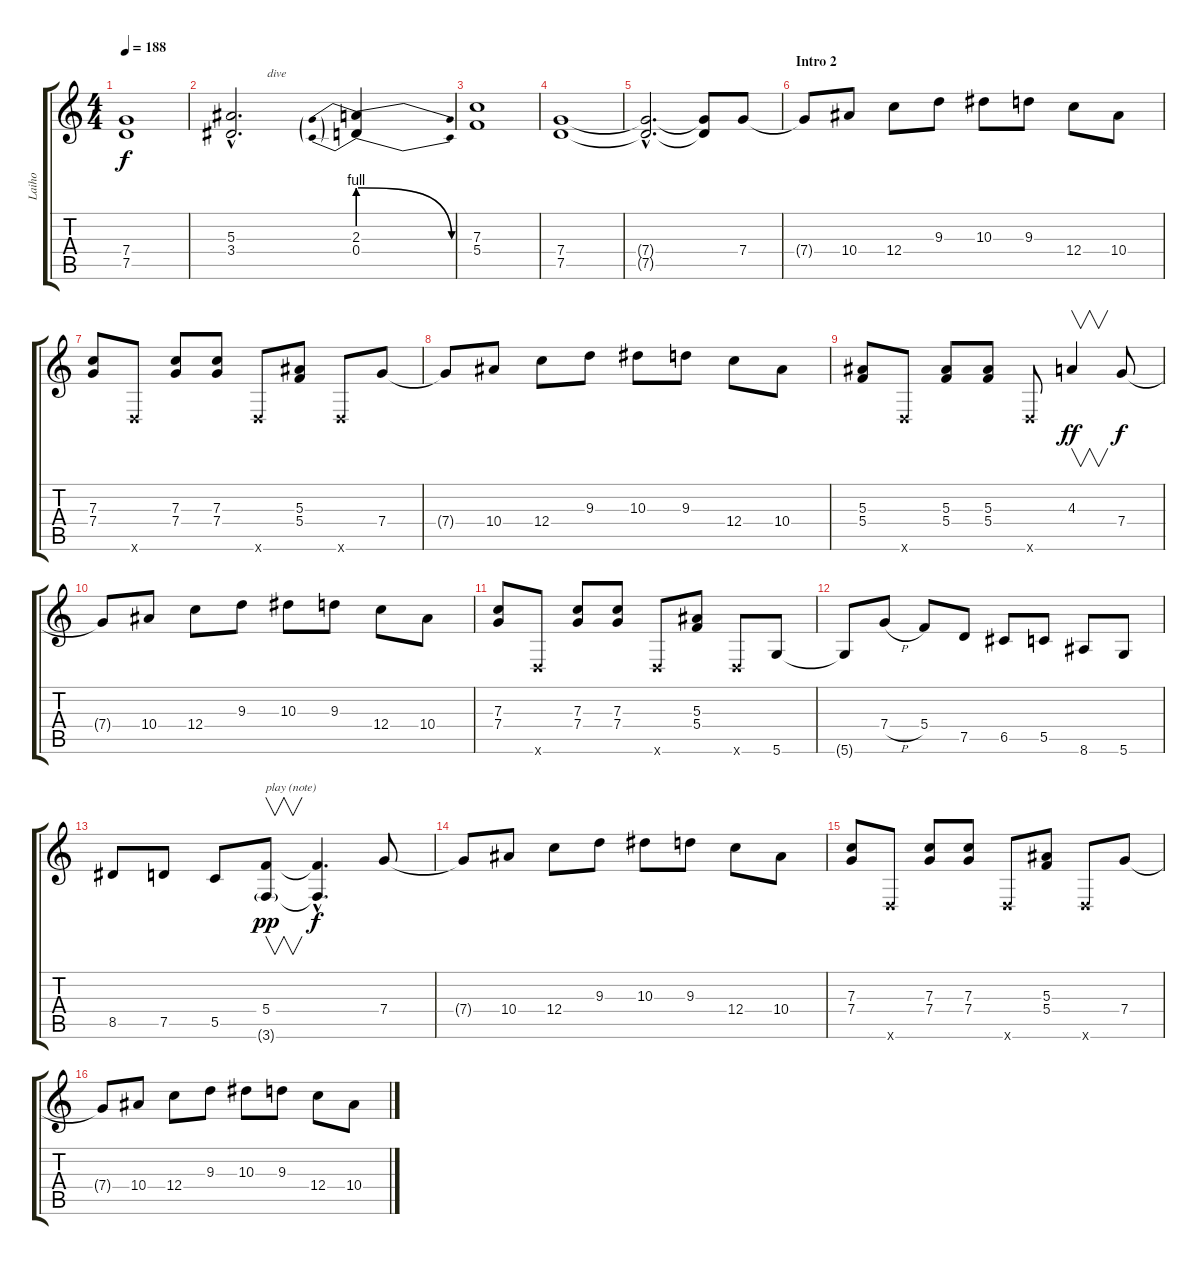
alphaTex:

\track ("Laiho" "Laiho") {instrument overdrivenguitar}
\staff {score tabs}
\tuning (D4 A3 F3 C3 G2 D2) {hide}
\ts (4 4)
\tempo 188
\clef g2
\ks c
(7.4{t} 7.5{t}).1{dy f} |
(5.3{hac} 3.4{hac}).2{d txt "            dive"} (2.3{be (prebendrelease 0 4 60 0)} 0.4{be (prebendrelease 0 4 60 0)}).4 |
(7.3 5.4).1 |
(7.4 7.5).1 |
(7.4{hac t} 7.5{hac t}).2{d} (7.4{t} 7.5{t}).8 7.4.8 |
\section ("" "Intro 2")
7.4{t}.8 10.4.8 12.4.8 9.3.8 10.3.8 9.3.8 12.4.8 10.4.8 |
(7.3 7.4).8 0.6{x}.8 (7.3 7.4).8 (7.3 7.4).8 0.6{x}.8 (5.3 5.4).8 0.6{x}.8 7.4.8 |
7.4{t}.8 10.4.8 12.4.8 9.3.8 10.3.8 9.3.8 12.4.8 10.4.8 |
(5.3 5.4).8 0.6{x}.8 (5.3 5.4).8 (5.3 5.4).8 0.6{x}.8 4.3.4{v dy ff instrument guitarharmonics} 7.4.8{dy f instrument overdrivenguitar} |
7.4{t}.8 10.4.8 12.4.8 9.3.8 10.3.8 9.3.8 12.4.8 10.4.8 |
(7.3 7.4).8 0.6{x}.8 (7.3 7.4).8 (7.3 7.4).8 0.6{x}.8 (5.3 5.4).8 0.6{x}.8 5.6.8 |
5.6{t}.8 7.4{h}.8 5.4.8 7.5.8 6.5.8 5.5.8 8.6.8 5.6.8 |
8.5.8 7.5.8 5.5.8 (5.4 3.6{g}).8{v txt "play (note)" dy pp instrument guitarharmonics} (5.4{hac t} 3.6{hac t}).4{d dy f} 7.4.8{instrument overdrivenguitar} |
7.4{t}.8 10.4.8 12.4.8 9.3.8 10.3.8 9.3.8 12.4.8 10.4.8 |
(7.3 7.4).8 0.6{x}.8 (7.3 7.4).8 (7.3 7.4).8 0.6{x}.8 (5.3 5.4).8 0.6{x}.8 7.4.8 |
7.4{t}.8 10.4.8 12.4.8 9.3.8 10.3.8 9.3.8 12.4.8 10.4.8
